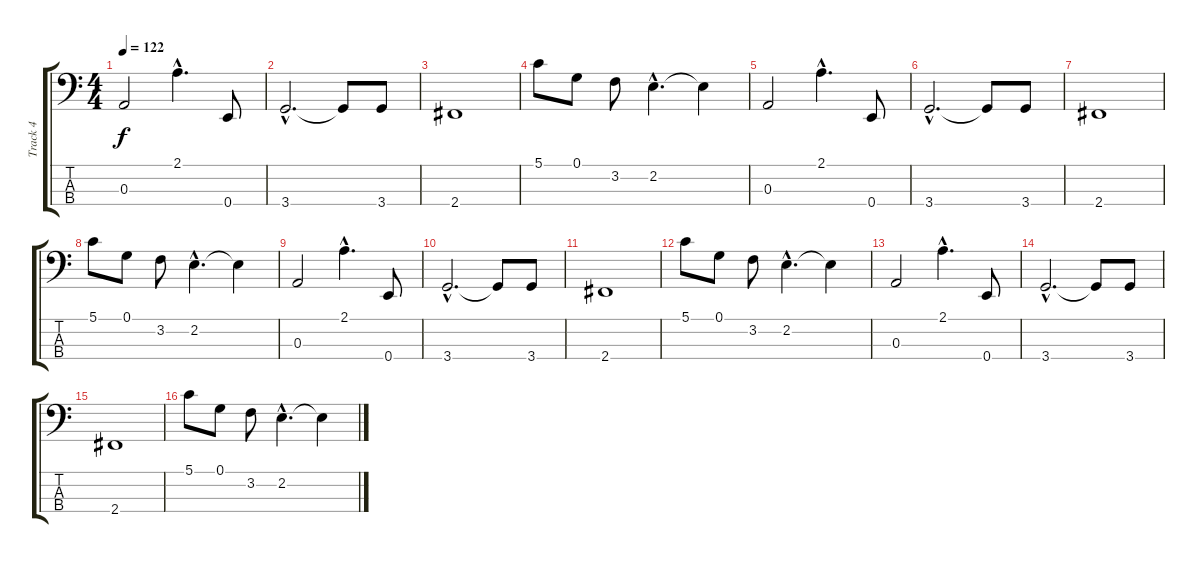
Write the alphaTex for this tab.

\track ("Track 4" "Track 4") {instrument electricbassfinger}
\staff {score tabs}
\tuning (G2 D2 A1 E1) {hide}
\ts (4 4)
\tempo 122
\clef f4
\ks c
0.3.2{dy f} 2.1{hac}.4{d} 0.4.8 |
3.4{hac}.2{d} 3.4{t}.8 3.4.8 |
2.4.1 |
5.1.8 0.1.8 3.2.8 2.2{hac}.4{d} 2.2{t}.4 |
0.3.2 2.1{hac}.4{d} 0.4.8 |
3.4{hac}.2{d} 3.4{t}.8 3.4.8 |
2.4.1 |
5.1.8 0.1.8 3.2.8 2.2{hac}.4{d} 2.2{t}.4 |
0.3.2 2.1{hac}.4{d} 0.4.8 |
3.4{hac}.2{d} 3.4{t}.8 3.4.8 |
2.4.1 |
5.1.8 0.1.8 3.2.8 2.2{hac}.4{d} 2.2{t}.4 |
0.3.2 2.1{hac}.4{d} 0.4.8 |
3.4{hac}.2{d} 3.4{t}.8 3.4.8 |
2.4.1 |
5.1.8 0.1.8 3.2.8 2.2{hac}.4{d} 2.2{t}.4
